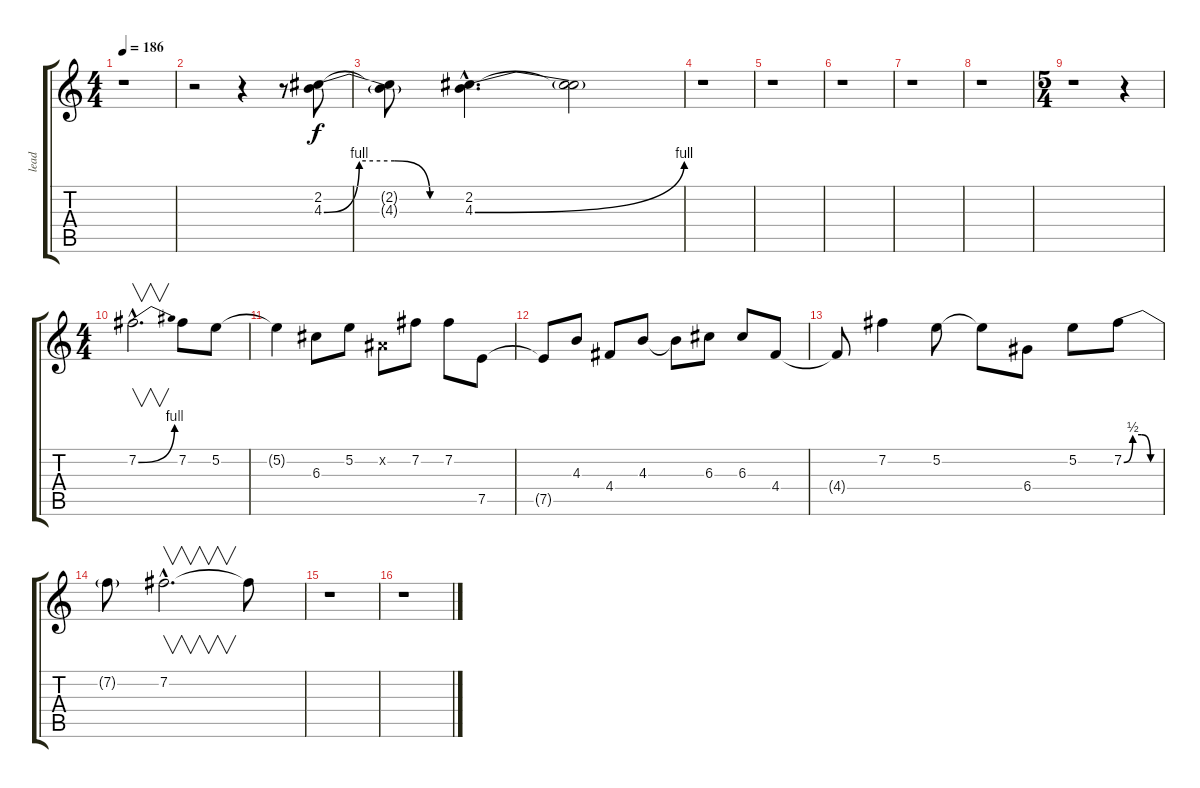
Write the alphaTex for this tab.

\track ("lead" "lead") {instrument distortionguitar}
\staff {score tabs}
\tuning (E4 B3 G3 D3 A2 E2) {hide}
\ts (4 4)
\tempo 186
\clef g2
\ks c
r.1{dy f} |
r.2 r.4 r.8 (2.2 4.3{be (custom 0 0 15 4 30 4 45 0 60 0)}).8 |
(2.2{t} 4.3{t}).8 (2.2{hac} 4.3{be (bend 0 0 60 4) hac}).4{d} (2.2{t} 4.3{t}).2 |
r.1 |
r.1 |
r.1 |
r.1 |
r.1 |
\ts (5 4)
r.1 r.4 |
\ts (4 4)
7.2{be (bend 0 0 60 4) hac}.2{v d} 7.2.8 5.2.8 |
5.2{t}.4 6.3.8 5.2.8 -1.2{x}.8 7.2.8 7.2.8 7.5.8 |
7.5{t}.8 4.3.8 4.4.8 4.3.8 4.3{t}.8 6.3.8 6.3.8 4.4.8 |
4.4{t}.8 7.2.4 5.2.8 5.2{t}.8 6.4.8 5.2.8 7.2{be (custom 0 0 15 2 30 2 45 0 60 0)}.8 |
7.2{t}.8 7.2{hac}.2{v d} 7.2{t}.8 |
r.1 |
r.1
